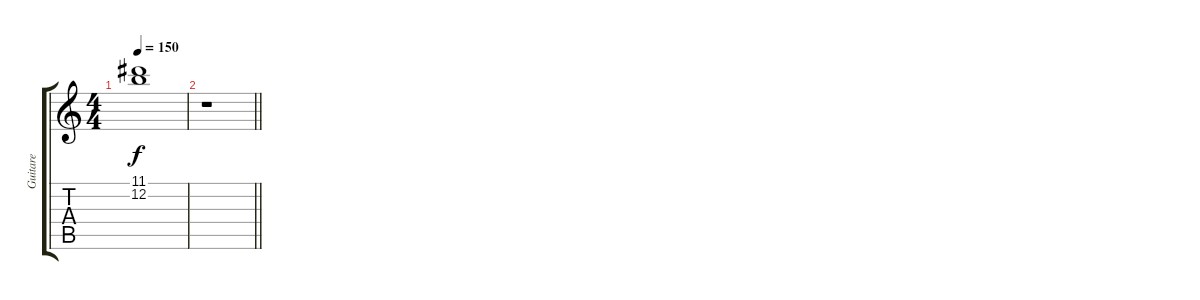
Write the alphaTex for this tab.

\track ("Guitare" "Guitare") {instrument overdrivenguitar}
\staff {score tabs}
\tuning (E4 B3 G3 D3 A2 E2) {hide}
\ts (4 4)
\tempo 150
\clef g2
\ks c
(11.1 12.2).1{dy f} |
\barLineRight lightlight
r.1
